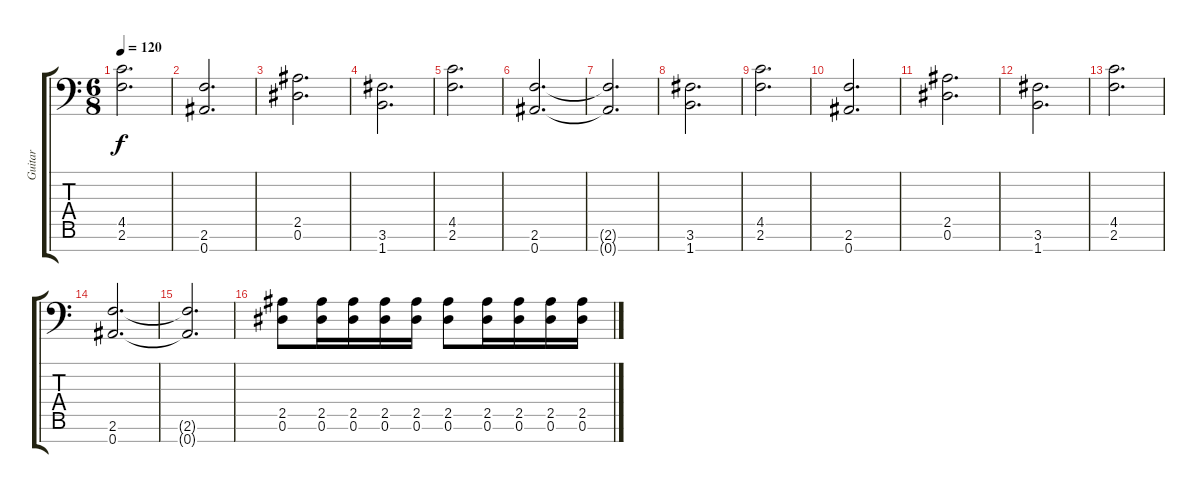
\track ("Guitar" "Guitar") {instrument distortionguitar}
\staff {score tabs}
\tuning (Eb4 Bb3 Gb3 Db3 Ab2 Eb2 Bb1) {hide}
\ts (6 8)
\tempo 120
\clef f4
\ks c
(4.5 2.6).2{d dy f} |
(2.6 0.7).2{d} |
(2.5 0.6).2{d} |
(3.6 1.7).2{d} |
(4.5 2.6).2{d} |
(2.6 0.7).2{d} |
(2.6{t} 0.7{t}).2{d} |
(3.6 1.7).2{d} |
(4.5 2.6).2{d} |
(2.6 0.7).2{d} |
(2.5 0.6).2{d} |
(3.6 1.7).2{d} |
(4.5 2.6).2{d} |
(2.6 0.7).2{d} |
(2.6{t} 0.7{t}).2{d} |
(2.5 0.6).8 (2.5 0.6).16 (2.5 0.6).16 (2.5 0.6).16 (2.5 0.6).16 (2.5 0.6).8 (2.5 0.6).16 (2.5 0.6).16 (2.5 0.6).16 (2.5 0.6).16
